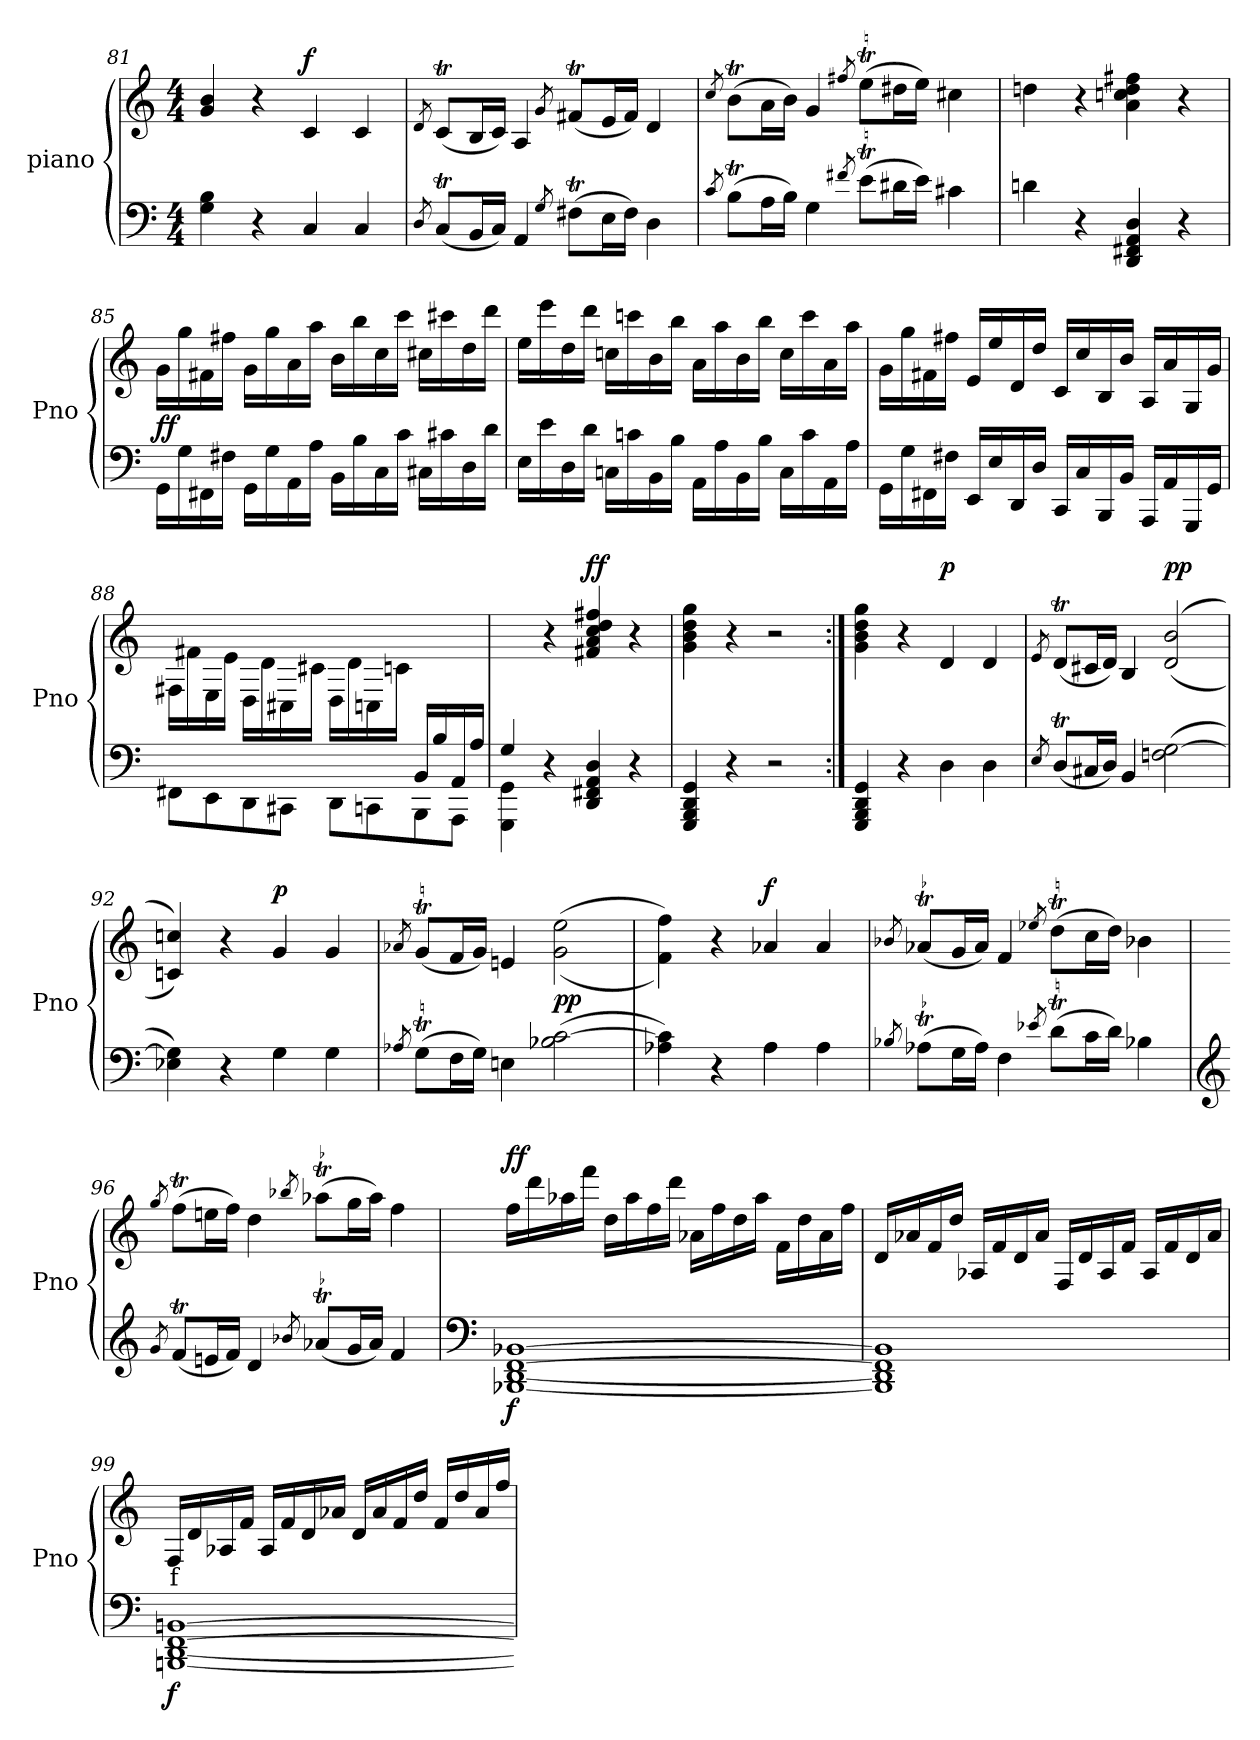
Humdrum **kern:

**kern	**dynam	**kern	**text	**dynam
*part2	*part2	*part1	*part1	*part1
*staff2	*staff2	*staff1	*staff1	*staff1
*I"piano	*	*I"piano	*	*
*I'Pno	*	*I'Pno	*	*
*clefF4	*	*clefG2	*	*
*k[]	*	*k[]	*	*
*M4/4	*	*M4/4	*	*
=81	=81	=81	=81	=81
4G\ 4B\	.	4g/ 4b/	.	.
4r	.	4r	.	.
!	!	!	!	!LO:DY:b
4C/	.	4c/	.	f
4C/	.	4c/	.	.
=82	=82	=82	=82	=82
8qD/	.	8qd/	.	.
(<8CT/L	.	(<8cT/L	.	.
16BB/L	.	16B/L	.	.
16C/JJ)	.	16c/JJ)	.	.
4AA/	.	4A/	.	.
8qG/	.	8qg/	.	.
(>8F#Xt\L	.	(<8f#Xt/L	.	.
16E\L	.	16e/L	.	.
16F#\JJ)	.	16f#/JJ)	.	.
4D\	.	4d/	.	.
=83	=83	=83	=83	=83
8qc/	.	8qcc/	.	.
(>8Bt\L	.	(>8bt\L	.	.
16A\L	.	16a\L	.	.
16B\JJ)	.	16b\JJ)	.	.
4G\	.	4g/	.	.
8qf#X/	.	8qff#X/	.	.
(>8et\L	.	(>8eet\L	.	.
16d#X\L	.	16dd#X\L	.	.
16e\JJ)	.	16ee\JJ)	.	.
4c#X\	.	4cc#X\	.	.
=84	=84	=84	=84	=84
4dn\	.	4ddn\	.	.
4r	.	4r	.	.
4DD/ 4FF#X/ 4AA/ 4D/	.	4a\ 4ccn\ 4dd\ 4ff#X\	.	.
4r	.	4r	.	.
!!LO:LB:g=z
=85	=85	=85	=85	=85
!	!LO:DY:a	!	!	!
16GG\LL	ff	16g\LL	.	.
16G\	.	16gg\	.	.
16FF#X\	.	16f#X\	.	.
16F#X\JJ	.	16ff#X\JJ	.	.
16GG\LL	.	16g\LL	.	.
16G\	.	16gg\	.	.
16AA\	.	16a\	.	.
16A\JJ	.	16aa\JJ	.	.
16BB\LL	.	16b\LL	.	.
16B\	.	16bb\	.	.
16C\	.	16cc\	.	.
16c\JJ	.	16ccc\JJ	.	.
16C#X\LL	.	16cc#X\LL	.	.
16c#X\	.	16ccc#X\	.	.
16D\	.	16dd\	.	.
16d\JJ	.	16ddd\JJ	.	.
=86	=86	=86	=86	=86
16E\LL	.	16ee\LL	.	.
16e\	.	16eee\	.	.
16D\	.	16dd\	.	.
16d\JJ	.	16ddd\JJ	.	.
16Cn\LL	.	16ccn\LL	.	.
16cn\	.	16cccn\	.	.
16BB\	.	16b\	.	.
16B\JJ	.	16bb\JJ	.	.
16AA\LL	.	16a\LL	.	.
16A\	.	16aa\	.	.
16BB\	.	16b\	.	.
16B\JJ	.	16bb\JJ	.	.
16C\LL	.	16cc\LL	.	.
16c\	.	16ccc\	.	.
16AA\	.	16a\	.	.
16A\JJ	.	16aa\JJ	.	.
=87	=87	=87	=87	=87
16GG\LL	.	16g\LL	.	.
16G\	.	16gg\	.	.
16FF#X\	.	16f#X\	.	.
16F#X\JJ	.	16ff#X\JJ	.	.
16EE/LL	.	16e/LL	.	.
16E/	.	16ee/	.	.
16DD/	.	16d/	.	.
16D/JJ	.	16dd/JJ	.	.
16CC/LL	.	16c/LL	.	.
16C/	.	16cc/	.	.
16BBB/	.	16B/	.	.
16BB/JJ	.	16b/JJ	.	.
16AAA/LL	.	16A/LL	.	.
16AA/	.	16a/	.	.
16GGG/	.	16G/	.	.
16GG/JJ	.	16g/JJ	.	.
!!LO:LB:g=z
=88	=88	=88	=88	=88
*^	*	*	*	*
4ryy	8FF#X\L	.	16F#X\LL	.	.
.	.	.	16f#X\	.	.
.	8EE\	.	16E\	.	.
.	.	.	16e\JJ	.	.
4ryy	8DD\	.	16D\LL	.	.
.	.	.	16d\	.	.
.	8CC#X\J	.	16C#X\	.	.
.	.	.	16c#X\JJ	.	.
4ryy	8DD\L	.	16D\LL	.	.
.	.	.	16d\	.	.
.	8CCn\	.	16Cn\	.	.
.	.	.	16cn\JJ	.	.
16BB/LL	8BBB\	.	8ryy	.	.
16B/	.	.	.	.	.
16AA/	8AAA\J	.	8ryy	.	.
16A/JJ	.	.	.	.	.
=89	=89	=89	=89	=89	=89
4G/	4GGG\ 4GG\	.	4ryy	.	.
4r	2.ryy	.	4r	.	.
!	!	!	!	!	!LO:DY:b
4DD/ 4FF#X/ 4AA/ 4D/	.	.	4f#X/ 4a/ 4cc/ 4dd/ 4ff#X/	.	ff
4r	.	.	4r	.	.
*v	*v	*	*	*	*
=90	=90	=90	=90	=90
4GGG/ 4BBB/ 4DD/ 4GG/	.	4g\ 4b\ 4dd\ 4gg\	.	.
4r	.	4r	.	.
2r	.	2r	.	.
=90X1:|!	=90X1:|!	=90X1:|!	=90X1:|!	=90X1:|!
4GGG/ 4BBB/ 4DD/ 4GG/	.	4g\ 4b\ 4dd\ 4gg\	.	.
4r	.	4r	.	.
!	!	!	!	!LO:DY:b
4D\	.	4d/	.	p
4D\	.	4d/	.	.
=91	=91	=91	=91	=91
8qE/	.	8qe/	.	.
(<8DT/L	.	(<8dT/L	.	.
16C#X/L	.	16c#X/L	.	.
16D/JJ)	.	16d/JJ)	.	.
4BB/	.	4B/	.	.
!	!	!	!	!LO:DY:b
(>2Fn\ [2G\	.	(<(>2d/ 2b/	.	pp
=92	=92	=92	=92	=92
4E-X\ 4G\])	.	4cn/ 4ccn/))	.	.
4r	.	4r	.	.
!	!	!	!	!LO:DY:b
4G\	.	4g/	.	p
4G\	.	4g/	.	.
!!LO:LB:g=z
=93	=93	=93	=93	=93
8qA-X/	.	8qa-X/	.	.
(>8GT\L	.	(<8gT/L	.	.
16F\L	.	16f/L	.	.
16G\JJ)	.	16g/JJ)	.	.
4En\	.	4en/	.	.
!	!LO:DY:a	!	!	!
(>2B-X\ [2c\	pp	(<(>2g\ 2ee\	.	.
=94	=94	=94	=94	=94
4A-X\ 4c\])	.	4f\ 4ff\))	.	.
4r	.	4r	.	.
!	!	!	!	!LO:DY:b
4A-\	.	4a-X/	.	f
4A-\	.	4a-/	.	.
=95	=95	=95	=95	=95
8qB-X/	.	8qb-X/	.	.
(>8A-XT\L	.	(<8a-XT/L	.	.
16G\L	.	16g/L	.	.
16A-\JJ)	.	16a-/JJ)	.	.
4F\	.	4f/	.	.
8qe-X/	.	8qee-X/	.	.
(>8dT\L	.	(>8ddT\L	.	.
16c\L	.	16cc\L	.	.
16d\JJ)	.	16dd\JJ)	.	.
4B-\	.	4b-\	.	.
=96	=96	=96	=96	=96
*clefG2	*	*	*	*
8qg/	.	8qgg/	.	.
(<8fT/L	.	(>8ffT\L	.	.
16en/L	.	16een\L	.	.
16f/JJ)	.	16ff\JJ)	.	.
4d/	.	4dd\	.	.
8qb-X/	.	8qbb-X/	.	.
(<8a-XT/L	.	(>8aa-XT\L	.	.
16g/L	.	16gg\L	.	.
16a-/JJ)	.	16aa-\JJ)	.	.
4f/	.	4ff\	.	.
!!LO:LB:g=z
=97	=97	=97	=97	=97
*clefF4	*	*	*	*
!	!LO:DY:b	!	!	!LO:DY:b
[1BBB-X [1DD [1FF [1BB-X	f	16ff\LL	.	ff
.	.	16ddd\	.	.
.	.	16aa-X\	.	.
.	.	16fff\JJ	.	.
.	.	16dd\LL	.	.
.	.	16aa-\	.	.
.	.	16ff\	.	.
.	.	16ddd\JJ	.	.
.	.	16a-X\LL	.	.
.	.	16ff\	.	.
.	.	16dd\	.	.
.	.	16aa-\JJ	.	.
.	.	16f\LL	.	.
.	.	16dd\	.	.
.	.	16a-\	.	.
.	.	16ff\JJ	.	.
=98	=98	=98	=98	=98
1BBB-] 1DD] 1FF] 1BB-]	.	16d/LL	.	.
.	.	16a-X/	.	.
.	.	16f/	.	.
.	.	16dd/JJ	.	.
.	.	16A-X/LL	.	.
.	.	16f/	.	.
.	.	16d/	.	.
.	.	16a-/JJ	.	.
.	.	16F/LL	.	.
.	.	16d/	.	.
.	.	16A-/	.	.
.	.	16f/JJ	.	.
.	.	16A-/LL	.	.
.	.	16f/	.	.
.	.	16d/	.	.
.	.	16a-/JJ	.	.
=99	=99	=99	=99	=99
!	!LO:DY:b	!	!	!
[1BBBn [1DD [1FF [1BBn	f	16F/LL	f	.
.	.	16d/	.	.
.	.	16A-X/	.	.
.	.	16f/JJ	.	.
.	.	16A-/LL	.	.
.	.	16f/	.	.
.	.	16d/	.	.
.	.	16a-X/JJ	.	.
.	.	16d/LL	.	.
.	.	16a-/	.	.
.	.	16f/	.	.
.	.	16dd/JJ	.	.
.	.	16f/LL	.	.
.	.	16dd/	.	.
.	.	16a-/	.	.
.	.	16ff/JJ	.	.
=	=	=	=	=
*-	*-	*-	*-	*-
